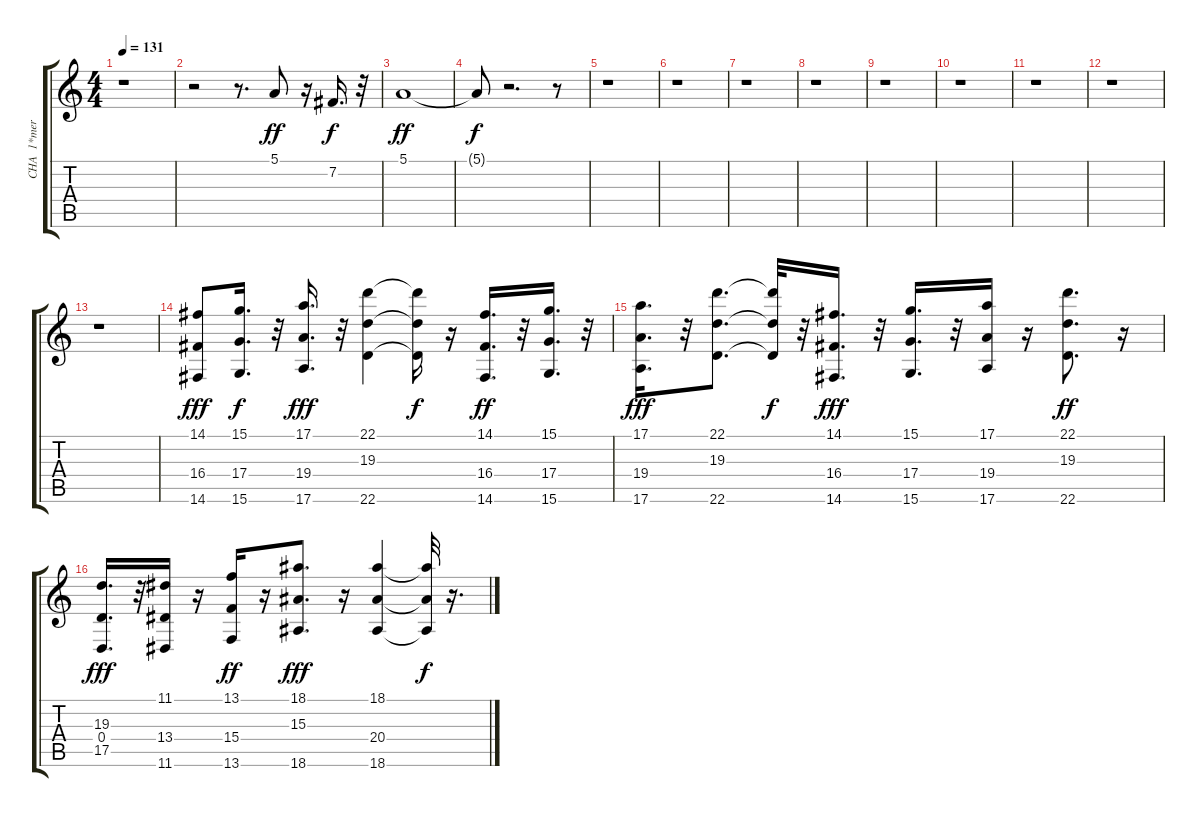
\track ("CHA  1*merged" "CHA  1*mer") {instrument choiraahs}
\staff {score tabs}
\tuning (E4 B3 G3 D3 A2 E2) {hide}
\ts (4 4)
\tempo 131
\clef g2
\ks c
r.1{dy f} |
r.2 r.8{d} 5.1.8{dy ff} r.16 7.2.16{d dy f} r.32 |
5.1.1{dy ff} |
5.1{t}.8{dy f} r.2{d} r.8 |
r.1 |
r.1 |
r.1 |
r.1 |
r.1 |
r.1 |
r.1 |
r.1 |
r.1 |
(14.1 16.4 14.6).8{dy fff} (15.1 17.4 15.6).16{d dy f} r.32 (17.1 19.4 17.6).16{d dy fff} r.32 (22.1 19.3 22.6).4 (22.1{t} 19.3{t} 22.6{t}).16{dy f} r.16 (14.1 16.4 14.6).16{d dy ff} r.32 (15.1 17.4 15.6).16{d} r.32 |
(17.1 19.4 17.6).16{d dy fff} r.32 (22.1 19.3 22.6).8{d} (22.1{t} 19.3{t} 22.6{t}).32{dy f} r.32 (14.1 16.4 14.6).16{d dy fff} r.32 (15.1 17.4 15.6).16{d} r.32 (17.1 19.4 17.6).16 r.16 (22.1 19.3 22.6).8{d dy ff} r.16 |
(19.3 0.4 17.5).16{d dy fff} r.32 (11.1 13.4 11.6).16 r.16 (13.1 15.4 13.6).16{dy ff} r.16 (18.1 15.3 18.6).8{d dy fff} r.16 (18.1 20.4 18.6).4 (18.1{t} 20.4{t} 18.6{t}).32{dy f} r.16{d}
